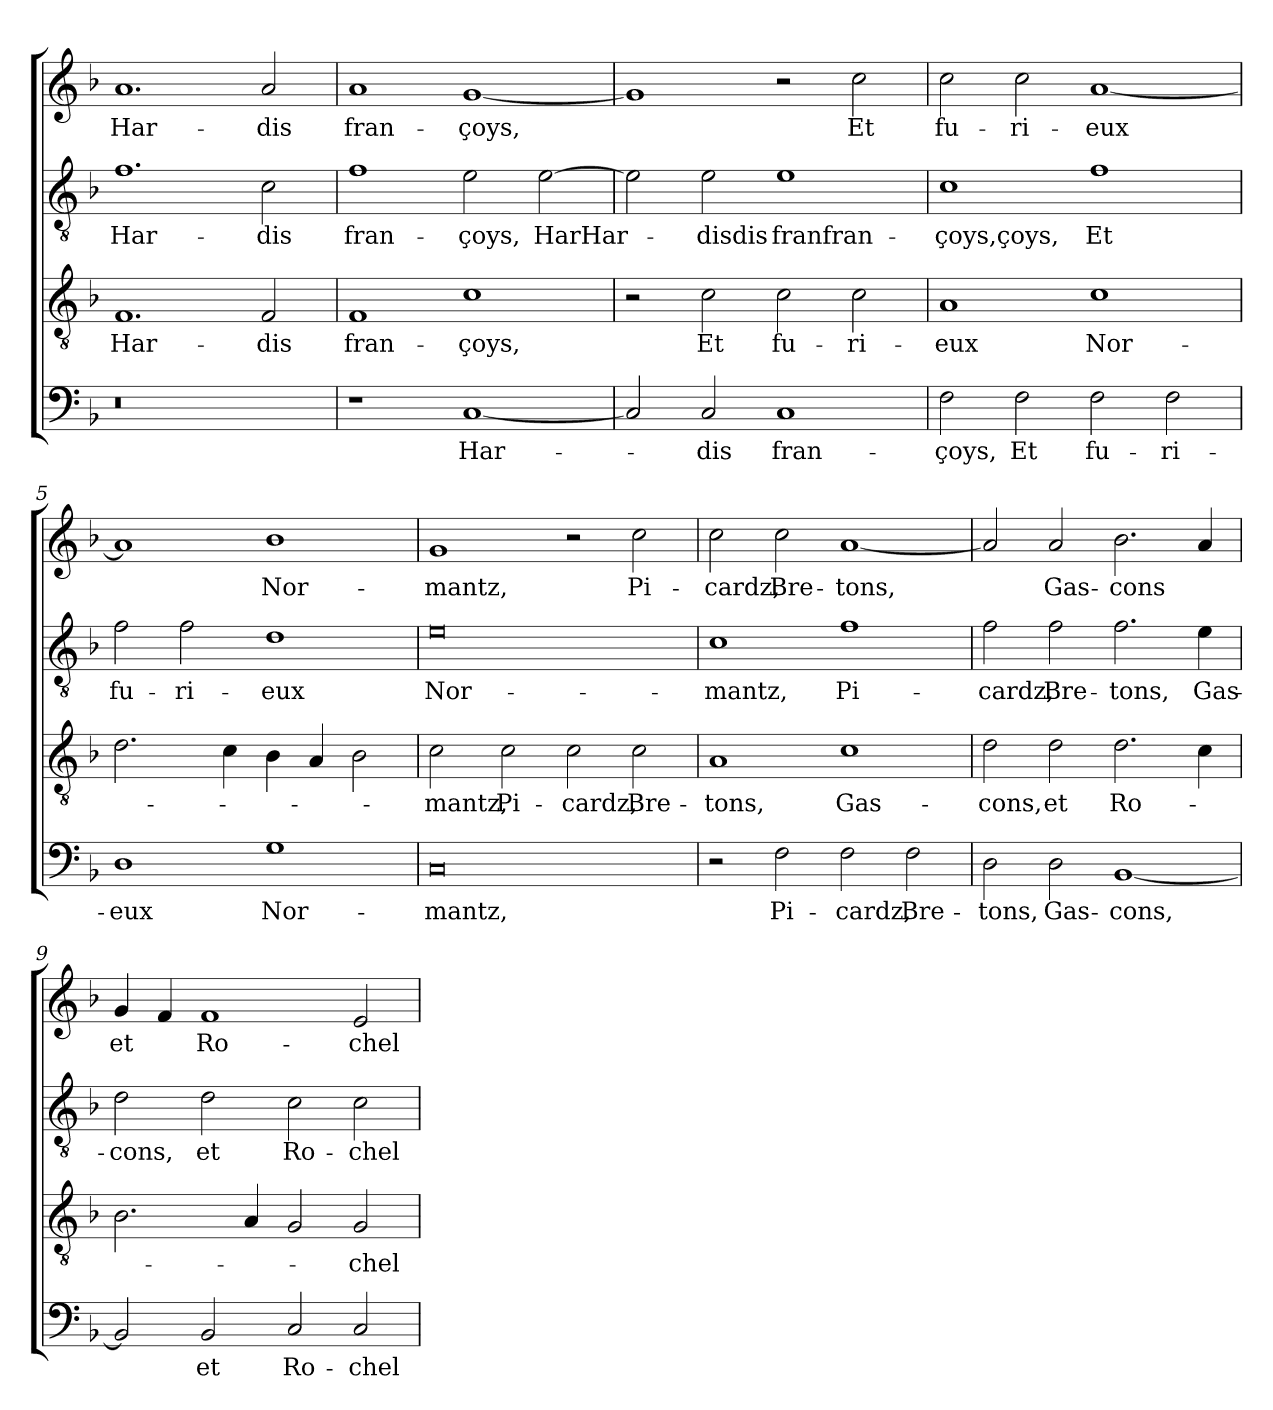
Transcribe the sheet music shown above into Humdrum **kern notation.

**kern	**text	**kern	**text	**kern	**text	**kern	**text
*part4	*part4	*part3	*part3	*part2	*part2	*part1	*part1
*staff4	*staff4	*staff3	*staff3	*staff2	*staff2	*staff1	*staff1
*clefF4	*	*clefGv2	*	*clefGv2	*	*clefG2	*
*k[b-]	*	*k[b-]	*	*k[b-]	*	*k[b-]	*
=1	=1	=1	=1	=1	=1	=1	=1
0r	.	1.F	Har-	1.f	Har-	1.a	Har-
.	.	2F	-dis	2c	-dis	2a	-dis
=2	=2	=2	=2	=2	=2	=2	=2
1r	.	1F	fran-	1f	fran-	1a	fran-
[1C	Har-	1c	-çoys,	2e	-çoys,	[1g	-çoys,
.	.	.	.	[2e	HarHar-	.	.
=3	=3	=3	=3	=3	=3	=3	=3
2C]	.	2r	.	2e]	.	1g]	.
2C	-dis	2c	Et	2e	-disdis	.	.
1C	fran-	2c	fu-	1e	franfran-	2r	.
.	.	2c	-ri-	.	.	2cc	Et
=4	=4	=4	=4	=4	=4	=4	=4
2F	-çoys,	1A	-eux	1c	-çoys,çoys,	2cc	fu-
2F	Et	.	.	.	.	2cc	-ri-
2F	fu-	1c	Nor-	1f	Et	[1a	-eux
2F	-ri-	.	.	.	.	.	.
=5	=5	=5	=5	=5	=5	=5	=5
1D	-eux	2.d	.	2f	fu-	1a]	.
.	.	.	.	2f	-ri-	.	.
.	.	4c	.	.	.	.	.
1G	Nor-	4B-	.	1d	-eux	1b-	Nor-
.	.	4A	.	.	.	.	.
.	.	2B-	.	.	.	.	.
!!LO:LB:g=z
=6	=6	=6	=6	=6	=6	=6	=6
0C	-mantz,	2c	-mantz,	0e	Nor-	1g	-mantz,
.	.	2c	Pi-	.	.	.	.
.	.	2c	-cardz,	.	.	2r	.
.	.	2c	Bre-	.	.	2cc	Pi-
=7	=7	=7	=7	=7	=7	=7	=7
2r	.	1A	-tons,	1c	-mantz,	2cc	-cardz,
2F	Pi-	.	.	.	.	2cc	Bre-
2F	-cardz,	1c	Gas-	1f	Pi-	[1a	-tons,
2F	Bre-	.	.	.	.	.	.
=8	=8	=8	=8	=8	=8	=8	=8
2D	-tons,	2d	-cons,	2f	-cardz,	2a]	.
2D	Gas-	2d	et	2f	Bre-	2a	Gas-
[1BB-	-cons,	2.d	Ro-	2.f	-tons,	2.b-	-cons
.	.	4c	.	4e	Gas-	4a	.
=9	=9	=9	=9	=9	=9	=9	=9
2BB-]	.	2.B-	.	2d	-cons,	4g	et
.	.	.	.	.	.	4f	.
2BB-	et	.	.	2d	et	1f	Ro-
.	.	4A	.	.	.	.	.
2C	Ro-	2G	.	2c	Ro-	.	.
2C	-chel-	2G	-chel-	2c	-chel-	2e	-chel-
=	=	=	=	=	=	=	=
*-	*-	*-	*-	*-	*-	*-	*-
